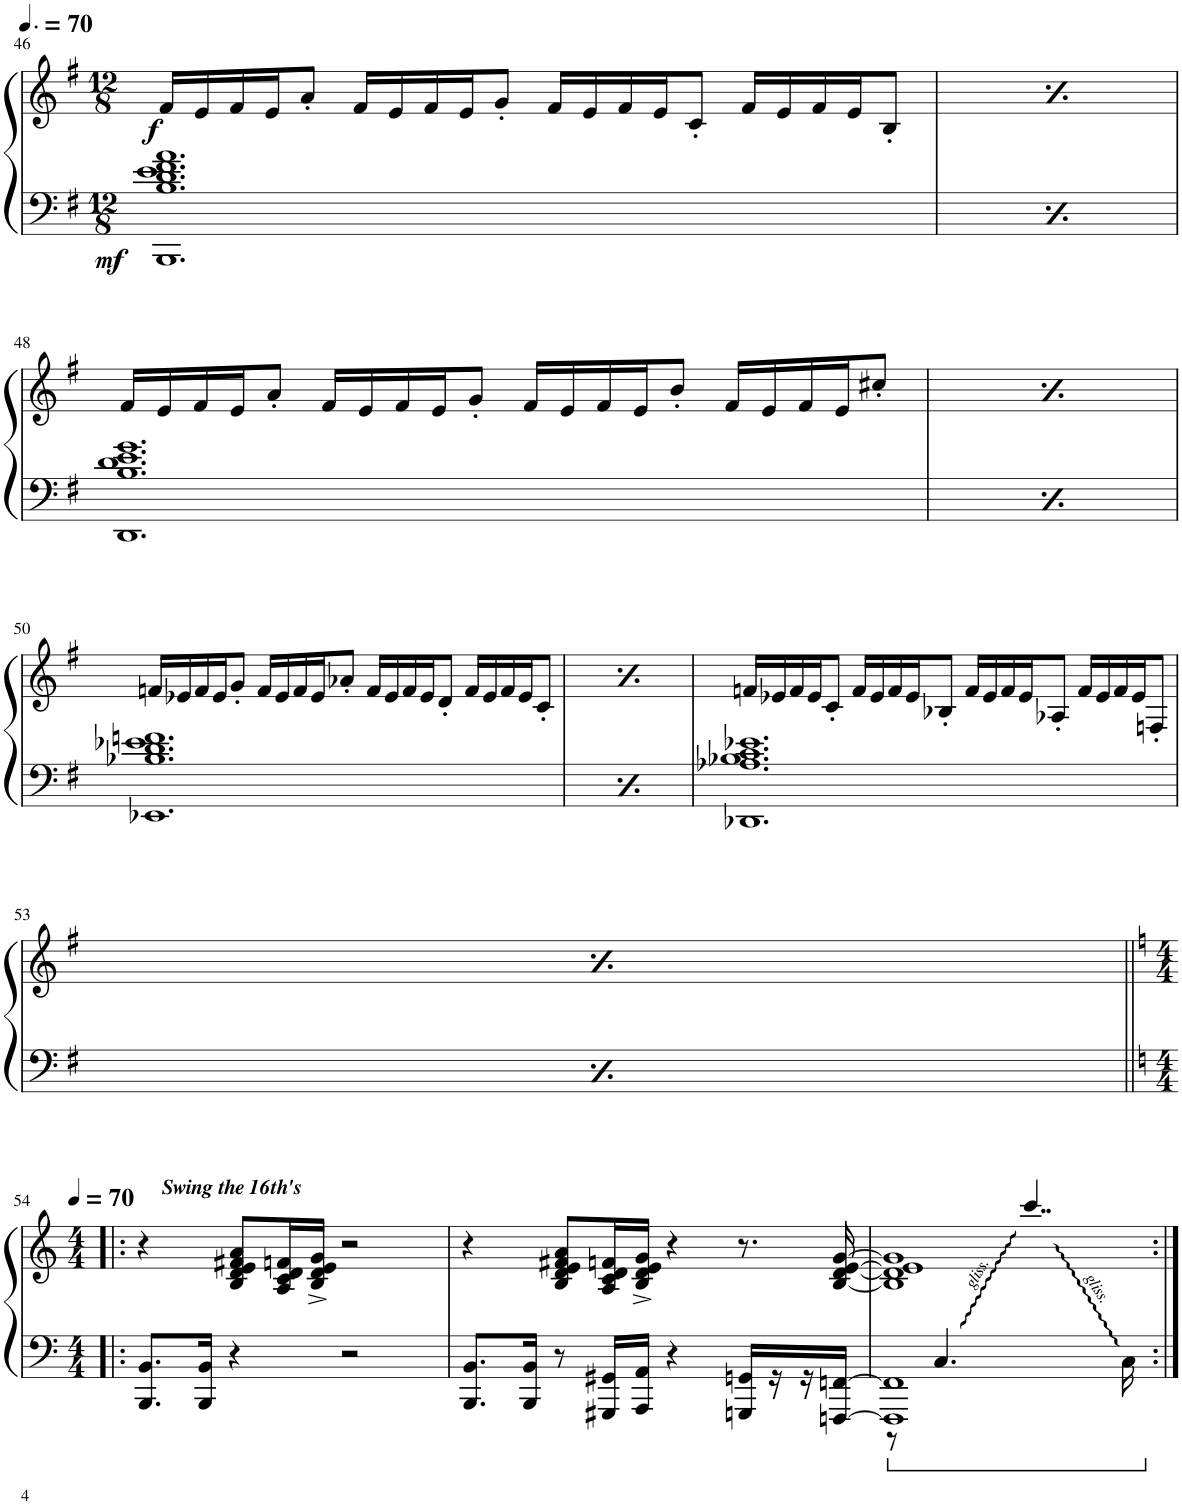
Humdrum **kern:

**kern	**kern	**dynam
*part1	*part1	*part1
*staff2	*staff1	*staff1/2
*I"Piano	*	*
*I'Pno.	*	*
!!LO:PB:g=z
*clefF4	*clefG2	*
*k[f#]	*k[f#]	*
*M12/8	*M12/8	*
*MM105	*MM105	*
=46	=46	=46
*^	*	*
!	!	!	!LO:DY:b=2
!	!	!	!LO:DY:n=1:b
1.BBB	1.B 1.d 1.e 1.f# 1.a	16f#/LL	mf f
.	.	16e/	.
.	.	16f#/	.
.	.	16e/J	.
.	.	8a'/J	.
.	.	16f#/LL	.
.	.	16e/	.
.	.	16f#/	.
.	.	16e/J	.
.	.	8g'/J	.
.	.	16f#/LL	.
.	.	16e/	.
.	.	16f#/	.
.	.	16e/J	.
.	.	8c'/J	.
.	.	16f#/LL	.
.	.	16e/	.
.	.	16f#/	.
.	.	16e/J	.
.	.	8B'/J	.
=47	=47	=47	=47
*	*	*MM105	*
!	!	!	!LO:DY:b=2
!	!	!	!LO:DY:n=1:b
1.BBB	1.B 1.d 1.e 1.f# 1.a	16f#/LL	mf f
.	.	16e/	.
.	.	16f#/	.
.	.	16e/J	.
.	.	8a'/J	.
.	.	16f#/LL	.
.	.	16e/	.
.	.	16f#/	.
.	.	16e/J	.
.	.	8g'/J	.
.	.	16f#/LL	.
.	.	16e/	.
.	.	16f#/	.
.	.	16e/J	.
.	.	8c'/J	.
.	.	16f#/LL	.
.	.	16e/	.
.	.	16f#/	.
.	.	16e/J	.
.	.	8B'/J	.
!!LO:LB:g=z
=48	=48	=48	=48
1.DD	1.B 1.d 1.e 1.g	16f#/LL	.
.	.	16e/	.
.	.	16f#/	.
.	.	16e/J	.
.	.	8a'/J	.
.	.	16f#/LL	.
.	.	16e/	.
.	.	16f#/	.
.	.	16e/J	.
.	.	8g'/J	.
.	.	16f#/LL	.
.	.	16e/	.
.	.	16f#/	.
.	.	16e/J	.
.	.	8b'/J	.
.	.	16f#/LL	.
.	.	16e/	.
.	.	16f#/	.
.	.	16e/J	.
.	.	8cc#X'/J	.
=49	=49	=49	=49
1.DD	1.B 1.d 1.e 1.g	16f#/LL	.
.	.	16e/	.
.	.	16f#/	.
.	.	16e/J	.
.	.	8a'/J	.
.	.	16f#/LL	.
.	.	16e/	.
.	.	16f#/	.
.	.	16e/J	.
.	.	8g'/J	.
.	.	16f#/LL	.
.	.	16e/	.
.	.	16f#/	.
.	.	16e/J	.
.	.	8b'/J	.
.	.	16f#/LL	.
.	.	16e/	.
.	.	16f#/	.
.	.	16e/J	.
.	.	8cc#X'/J	.
!!LO:LB:g=z
=50	=50	=50	=50
1.EE-X	1.B-X 1.d 1.e-X 1.fn	16fn/LL	.
.	.	16e-X/	.
.	.	16f/	.
.	.	16e-/J	.
.	.	8g'/J	.
.	.	16f/LL	.
.	.	16e-/	.
.	.	16f/	.
.	.	16e-/J	.
.	.	8a-X'/J	.
.	.	16f/LL	.
.	.	16e-/	.
.	.	16f/	.
.	.	16e-/J	.
.	.	8d'/J	.
.	.	16f/LL	.
.	.	16e-/	.
.	.	16f/	.
.	.	16e-/J	.
.	.	8c'/J	.
=51	=51	=51	=51
1.EE-X	1.B-X 1.d 1.e-X 1.fn	16fn/LL	.
.	.	16e-X/	.
.	.	16f/	.
.	.	16e-/J	.
.	.	8g'/J	.
.	.	16f/LL	.
.	.	16e-/	.
.	.	16f/	.
.	.	16e-/J	.
.	.	8a-X'/J	.
.	.	16f/LL	.
.	.	16e-/	.
.	.	16f/	.
.	.	16e-/J	.
.	.	8d'/J	.
.	.	16f/LL	.
.	.	16e-/	.
.	.	16f/	.
.	.	16e-/J	.
.	.	8c'/J	.
=52	=52	=52	=52
1.DD-X	1.A-X 1.B-X 1.c 1.e-X	16fn/LL	.
.	.	16e-X/	.
.	.	16f/	.
.	.	16e-/J	.
.	.	8c'/J	.
.	.	16f/LL	.
.	.	16e-/	.
.	.	16f/	.
.	.	16e-/J	.
.	.	8B-X'/J	.
.	.	16f/LL	.
.	.	16e-/	.
.	.	16f/	.
.	.	16e-/J	.
.	.	8A-X'/J	.
.	.	16f/LL	.
.	.	16e-/	.
.	.	16f/	.
.	.	16e-/J	.
.	.	8Fn'/J	.
!!LO:LB:g=z
=53	=53	=53	=53
1.DD-X	1.A-X 1.B-X 1.c 1.e-X	16fn/LL	.
.	.	16e-X/	.
.	.	16f/	.
.	.	16e-/J	.
.	.	8c'/J	.
.	.	16f/LL	.
.	.	16e-/	.
.	.	16f/	.
.	.	16e-/J	.
.	.	8B-X'/J	.
.	.	16f/LL	.
.	.	16e-/	.
.	.	16f/	.
.	.	16e-/J	.
.	.	8A-X'/J	.
.	.	16f/LL	.
.	.	16e-/	.
.	.	16f/	.
.	.	16e-/J	.
.	.	8Fn'/J	.
*v	*v	*	*
!!LO:LB:g=z
=54!|:	=54!|:	=54!|:
*k[]	*k[]	*
*M4/4	*M4/4	*
*	*MM70	*
!	!LO:TX:a:Bi:t=Swing the 16th's	!
8.BBB/ 8.BB/L	4r	.
16BBB/ 16BB/Jk	.	.
4r	8B/ 8d/ 8e/ 8f#X/ 8a/L	.
.	16A/ 16c/ 16d/ 16fn/L	.
.	16B/^ 16d/^ 16e/^ 16g/^JJ	.
2r	2r	.
=55	=55	=55
8.BBB/ 8.BB/L	4r	.
16BBB/ 16BB/Jk	.	.
8r	8B/ 8d/ 8e/ 8f#X/ 8a/L	.
16GGG#X/ 16GG#X/LL	16A/ 16c/ 16d/ 16fn/L	.
16AAA/ 16AA/JJ	16B/^ 16d/^ 16e/^ 16g/^JJ	.
4r	4r	.
16GGGn/ 16GGn/LL	8.r	.
16r	.	.
16r	.	.
[16FFFn/ [16FFn/JJ	[16B/ [16d/ [16e/ [16g/	.
=56	=56	=56
*^	*^	*
1FFF] 1FF]	8r	1B] 1d] 1e] 1g]	2ryy	.
.	4.C/	.	.	.
.	4..ryy	.	4..ccc/	.
.	16C\	.	16ryy	.
*v	*v	*	*	*
*	*v	*v	*
=:|!	=:|!	=:|!
*-	*-	*-
